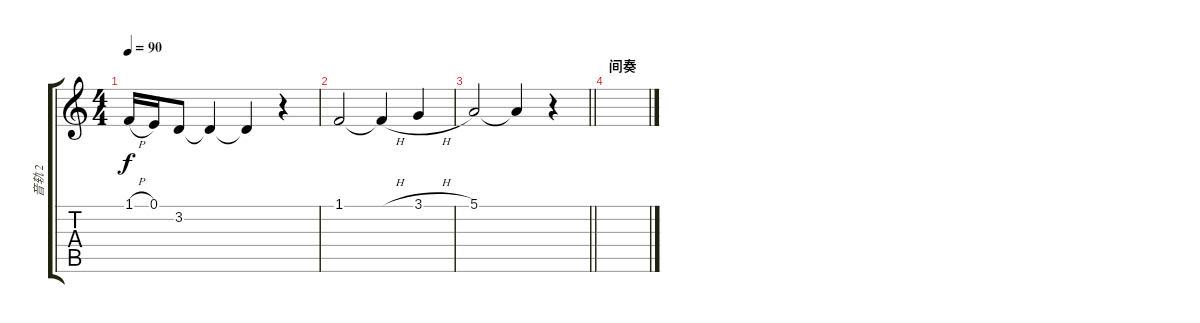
\track ("音轨 2" "音轨 2") {instrument lead3calliope}
\staff {score tabs}
\tuning (E4 B3 G3 D3 A2 E2) {hide}
\ts (4 4)
\tempo 90
\clef g2
\ks c
1.1{h}.16{dy f} 0.1.16 3.2.8 3.2{t}.4 3.2{t}.4 r.4 |
1.1.2 1.1{h t}.4 3.1{h}.4 |
\barLineRight lightlight
5.1.2 5.1{t}.4 r.4 |
\section ("" "间奏")
